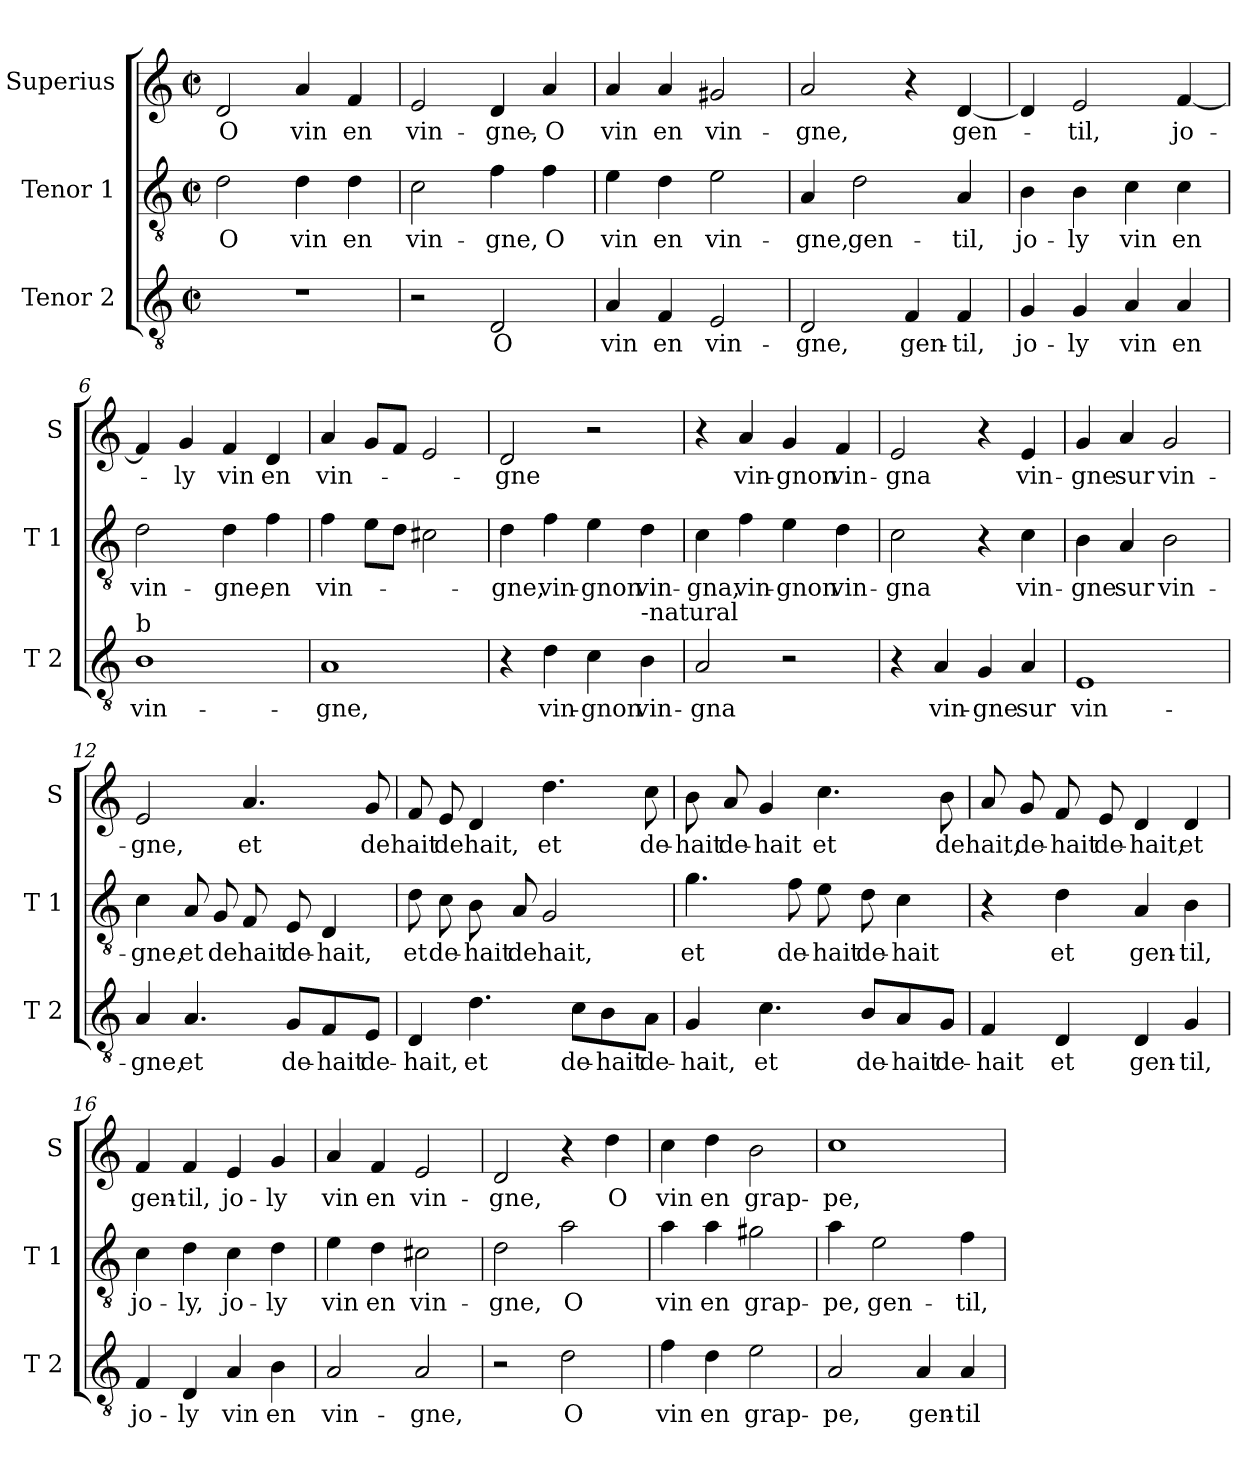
**kern	**text	**kern	**text	**kern	**text
*part3	*part3	*part2	*part2	*part1	*part1
*staff3	*staff3	*staff2	*staff2	*staff1	*staff1
*I"Tenor 2	*	*I"Tenor 1	*	*I"Superius	*
*I'T 2	*	*I'T 1	*	*I'S	*
*clefGv2	*	*clefGv2	*	*clefG2	*
*k[]	*	*k[]	*	*k[]	*
*C:	*	*C:	*	*C:	*
*M2/2	*	*M2/2	*	*M2/2	*
*met(c|)	*	*met(c|)	*	*met(c|)	*
=1	=1	=1	=1	=1	=1
!	!	!	!LO:LY:b	!	!LO:LY:b
1r	.	2d\	O	2d/	O
!	!	!	!LO:LY:b	!	!LO:LY:b
.	.	4d\	vin	4a/	vin
!	!	!	!LO:LY:b	!	!LO:LY:b
.	.	4d\	en	4f/	en
=2	=2	=2	=2	=2	=2
!	!	!	!LO:LY:b	!	!LO:LY:b
2r	.	2c\	vin-	2e/	vin-
!	!LO:LY:b	!	!LO:LY:b	!	!LO:LY:b
2D/	O	4f\	-gne,	4d/	-gne,-
!	!	!	!LO:LY:b	!	!LO:LY:b
.	.	4f\	O	4a/	-O
=3	=3	=3	=3	=3	=3
!	!LO:LY:b	!	!LO:LY:b	!	!LO:LY:b
4A/	vin	4e\	vin	4a/	vin
!	!LO:LY:b	!	!LO:LY:b	!	!LO:LY:b
4F/	en	4d\	en	4a/	en
!	!LO:LY:b	!	!LO:LY:b	!	!LO:LY:b
2E/	vin-	2e\	vin-	2g#X/	vin-
=4	=4	=4	=4	=4	=4
!	!LO:LY:b	!	!LO:LY:b	!	!LO:LY:b
2D/	-gne,	4A/	-gne,	2a/	-gne,
!	!	!	!LO:LY:b	!	!
.	.	2d\	gen-	.	.
!	!LO:LY:b	!	!	!	!
4F/	gen-	.	.	4r	.
!	!LO:LY:b	!	!LO:LY:b	!	!LO:LY:b
4F/	-til,	4A/	-til,	[4d/	gen-
=5	=5	=5	=5	=5	=5
!	!LO:LY:b	!	!LO:LY:b	!	!
4G/	jo-	4B\	jo-	4d/]	.
!	!LO:LY:b	!	!LO:LY:b	!	!LO:LY:b
4G/	-ly	4B\	-ly	2e/	-til,
!	!LO:LY:b	!	!LO:LY:b	!	!
4A/	vin	4c\	vin	.	.
!	!LO:LY:b	!	!LO:LY:b	!	!LO:LY:b
4A/	en	4c\	en	[4f/	jo-
!!LO:LB:g=z
=6	=6	=6	=6	=6	=6
!LO:TX:a:t=b	!	!	!	!	!
!	!LO:LY:b	!	!LO:LY:b	!	!
1B	vin-	2d\	vin-	4f/]	.
!	!	!	!	!	!LO:LY:b
.	.	.	.	4g/	-ly
!	!	!	!LO:LY:b	!	!LO:LY:b
.	.	4d\	-gne,	4f/	vin
!	!	!	!LO:LY:b	!	!LO:LY:b
.	.	4f\	en	4d/	en
=7	=7	=7	=7	=7	=7
!	!LO:LY:b	!	!LO:LY:b	!	!LO:LY:b
1A	-gne,	4f\	vin-	4a/	vin-
.	.	8e\L	.	8g/L	.
.	.	8d\J	.	8f/J	.
.	.	2c#X\	.	2e/	.
=8	=8	=8	=8	=8	=8
!	!	!	!LO:LY:b	!	!LO:LY:b
4r	.	4d\	-gne,	2d/	-gne
!	!LO:LY:b	!	!LO:LY:b	!	!
4d\	vin-	4f\	vin-	.	.
!	!LO:LY:b	!	!LO:LY:b	!	!
4c\	-gnon	4e\	-gnon	2r	.
!LO:TX:a:t=-natural	!	!	!	!	!
!	!LO:LY:b	!	!LO:LY:b	!	!
4B\	vin-	4d\	vin-	.	.
=9	=9	=9	=9	=9	=9
!	!LO:LY:b	!	!LO:LY:b	!	!
2A/	-gna	4c\	-gna,	4r	.
!	!	!	!LO:LY:b	!	!LO:LY:b
.	.	4f\	vin-	4a/	vin-
!	!	!	!LO:LY:b	!	!LO:LY:b
2r	.	4e\	-gnon	4g/	-gnon
!	!	!	!LO:LY:b	!	!LO:LY:b
.	.	4d\	vin-	4f/	vin-
=10	=10	=10	=10	=10	=10
!	!	!	!LO:LY:b	!	!LO:LY:b
4r	.	2c\	-gna	2e/	-gna
!	!LO:LY:b	!	!	!	!
4A/	vin-	.	.	.	.
!	!LO:LY:b	!	!	!	!
4G/	-gne	4r	.	4r	.
!	!LO:LY:b	!	!LO:LY:b	!	!LO:LY:b
4A/	sur	4c\	vin-	4e/	vin-
!!LO:LB:g=z
=11	=11	=11	=11	=11	=11
!	!LO:LY:b	!	!LO:LY:b	!	!LO:LY:b
1E	vin-	4B\	-gne	4g/	-gne
!	!	!	!LO:LY:b	!	!LO:LY:b
.	.	4A/	sur	4a/	sur
!	!	!	!LO:LY:b	!	!LO:LY:b
.	.	2B\	vin-	2g/	vin-
=12	=12	=12	=12	=12	=12
!	!LO:LY:b	!	!LO:LY:b	!	!LO:LY:b
4A/	-gne,	4c\	-gne,	2e/	-gne,
!	!LO:LY:b	!	!LO:LY:b	!	!
4.A/	et	8A/	et	.	.
!	!	!	!LO:LY:b	!	!
.	.	8G/	de	.	.
!	!	!	!LO:LY:b	!	!LO:LY:b
.	.	8F/	hait	4.a/	et
!	!LO:LY:b	!	!LO:LY:b	!	!
8G/L	de-	8E/	de-	.	.
!	!LO:LY:b	!	!LO:LY:b	!	!
8F/	-hait	4D/	-hait,	.	.
!	!LO:LY:b	!	!	!	!LO:LY:b
8E/J	de-	.	.	8g/	de
=13	=13	=13	=13	=13	=13
!	!LO:LY:b	!	!LO:LY:b	!	!LO:LY:b
4D/	-hait,	8d\	et	8f/	hait
!	!	!	!LO:LY:b	!	!LO:LY:b
.	.	8c\	de-	8e/	de
!	!LO:LY:b	!	!LO:LY:b	!	!LO:LY:b
4.d\	et	8B\	-hait	4d/	hait,
!	!	!	!LO:LY:b	!	!
.	.	8A/	de	.	.
!	!	!	!LO:LY:b	!	!LO:LY:b
.	.	2G/	hait,	4.dd\	et
!	!LO:LY:b	!	!	!	!
8c\L	de-	.	.	.	.
!	!LO:LY:b	!	!	!	!
8B\	-hait	.	.	.	.
!	!LO:LY:b	!	!	!	!LO:LY:b
8A\J	de-	.	.	8cc\	de-
=14	=14	=14	=14	=14	=14
!	!LO:LY:b	!	!LO:LY:b	!	!LO:LY:b
4G/	-hait,	4.g\	et	8b\	-hait
!	!	!	!	!	!LO:LY:b
.	.	.	.	8a/	de-
!	!LO:LY:b	!	!	!	!LO:LY:b
4.c\	et	.	.	4g/	-hait
!	!	!	!LO:LY:b	!	!
.	.	8f\	de-	.	.
!	!	!	!LO:LY:b	!	!LO:LY:b
.	.	8e\	-hait	4.cc\	et
!	!LO:LY:b	!	!LO:LY:b	!	!
8B/L	de-	8d\	de-	.	.
!	!LO:LY:b	!	!LO:LY:b	!	!
8A/	-hait	4c\	-hait	.	.
!	!LO:LY:b	!	!	!	!LO:LY:b
8G/J	de-	.	.	8b\	de
!!LO:PB:g=z
=15	=15	=15	=15	=15	=15
!	!LO:LY:b	!	!	!	!LO:LY:b
4F/	-hait	4r	.	8a/	hait,
!	!	!	!	!	!LO:LY:b
.	.	.	.	8g/	de-
!	!LO:LY:b	!	!LO:LY:b	!	!LO:LY:b
4D/	et	4d\	et	8f/	-hait
!	!	!	!	!	!LO:LY:b
.	.	.	.	8e/	de-
!	!LO:LY:b	!	!LO:LY:b	!	!LO:LY:b
4D/	gen-	4A/	gen-	4d/	-hait,
!	!LO:LY:b	!	!LO:LY:b	!	!LO:LY:b
4G/	-til,	4B\	-til,	4d/	et
=16	=16	=16	=16	=16	=16
!	!LO:LY:b	!	!LO:LY:b	!	!LO:LY:b
4F/	jo-	4c\	jo-	4f/	gen-
!	!LO:LY:b	!	!LO:LY:b	!	!LO:LY:b
4D/	-ly	4d\	-ly,	4f/	-til,
!	!LO:LY:b	!	!LO:LY:b	!	!LO:LY:b
4A/	vin	4c\	jo-	4e/	jo-
!	!LO:LY:b	!	!LO:LY:b	!	!LO:LY:b
4B\	en	4d\	-ly	4g/	-ly
=17	=17	=17	=17	=17	=17
!	!LO:LY:b	!	!LO:LY:b	!	!LO:LY:b
2A/	vin-	4e\	vin	4a/	vin
!	!	!	!LO:LY:b	!	!LO:LY:b
.	.	4d\	en	4f/	en
!	!LO:LY:b	!	!LO:LY:b	!	!LO:LY:b
2A/	-gne,	2c#X\	vin-	2e/	vin-
=18	=18	=18	=18	=18	=18
!	!	!	!LO:LY:b	!	!LO:LY:b
2r	.	2d\	-gne,	2d/	-gne,
!	!LO:LY:b	!	!LO:LY:b	!	!
2d\	O	2a\	O	4r	.
!	!	!	!	!	!LO:LY:b
.	.	.	.	4dd\	O
!!LO:LB:g=z
=19	=19	=19	=19	=19	=19
!	!LO:LY:b	!	!LO:LY:b	!	!LO:LY:b
4f\	vin	4a\	vin	4cc\	vin
!	!LO:LY:b	!	!LO:LY:b	!	!LO:LY:b
4d\	en	4a\	en	4dd\	en
!	!LO:LY:b	!	!LO:LY:b	!	!LO:LY:b
2e\	grap-	2g#X\	grap-	2b\	grap-
=20	=20	=20	=20	=20	=20
!	!LO:LY:b	!	!LO:LY:b	!	!LO:LY:b
2A/	-pe,	4a\	-pe,	1cc	-pe,
!	!	!	!LO:LY:b	!	!
.	.	2e\	gen-	.	.
!	!LO:LY:b	!	!	!	!
4A/	gen-	.	.	.	.
!	!LO:LY:b	!	!LO:LY:b	!	!
4A/	-til	4f\	-til,	.	.
=	=	=	=	=	=
*-	*-	*-	*-	*-	*-
